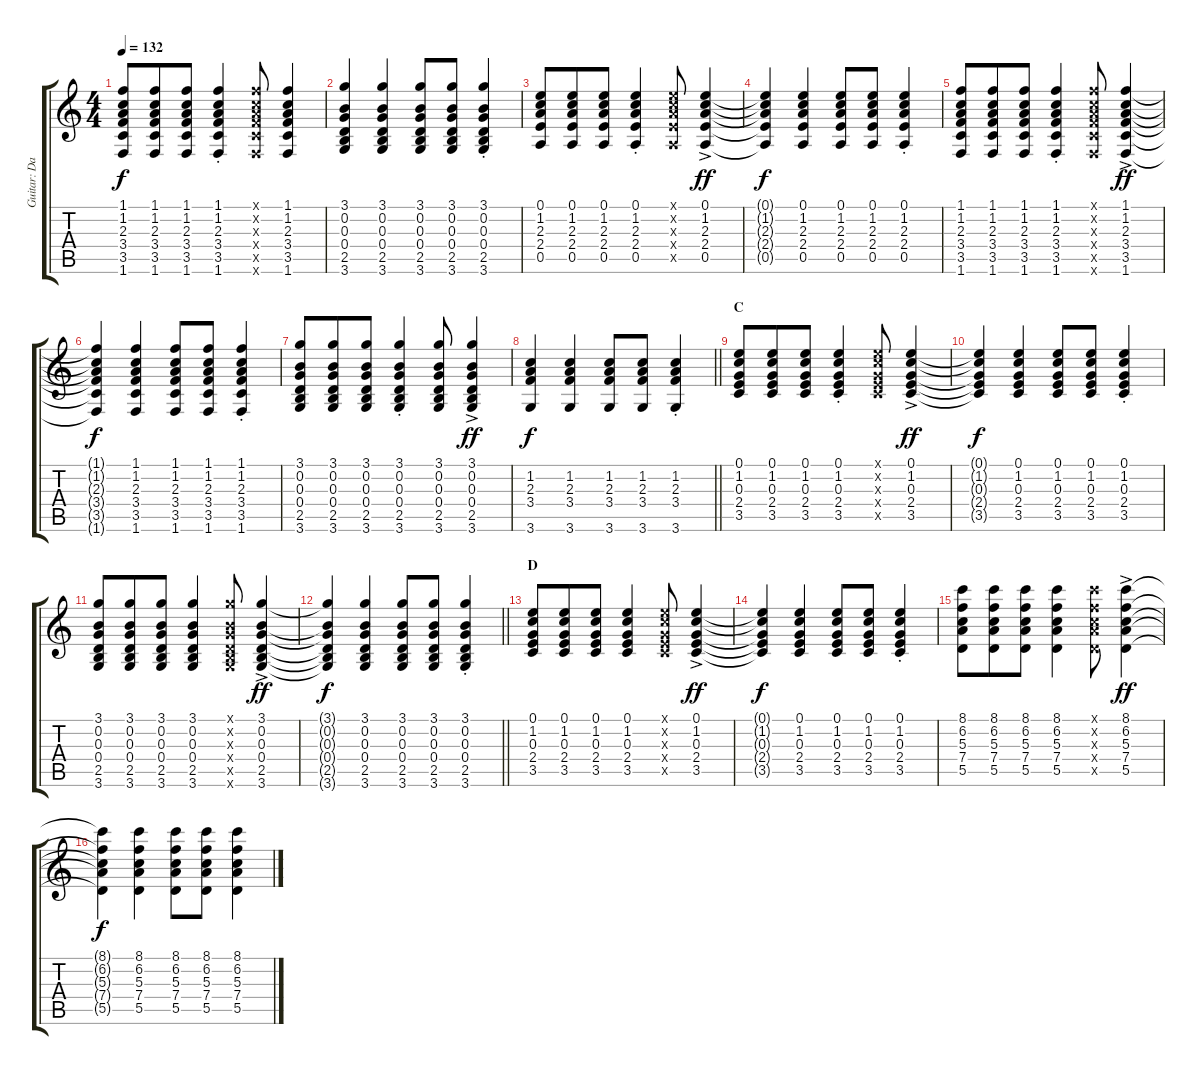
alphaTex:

\track ("Guitar: Davey Johnstone" "Guitar: Da") {instrument acousticguitarnylon}
\staff {score tabs}
\tuning (E4 B3 G3 D3 A2 E2) {hide}
\ts (4 4)
\tempo 132
\clef g2
\ks c
(1.1 1.2 2.3 3.4 3.5 1.6).8{dy f} (1.1 1.2 2.3 3.4 3.5 1.6).8{beam merge} (1.1 1.2 2.3 3.4 3.5 1.6).8 (1.1{st} 1.2{st} 2.3{st} 3.4{st} 3.5{st} 1.6{st}).4 (1.1{x} 1.2{x} 2.3{x} 3.4{x} 3.5{x} 1.6{x}).8 (1.1 1.2 2.3 3.4 3.5 1.6).4 |
(3.1 0.2 0.3 0.4 2.5 3.6).4 (3.1 0.2 0.3 0.4 2.5 3.6).4 (3.1 0.2 0.3 0.4 2.5 3.6).8 (3.1 0.2 0.3 0.4 2.5 3.6).8{beam merge} (3.1{st} 0.2{st} 0.3{st} 0.4{st} 2.5{st} 3.6{st}).4 |
(0.1 1.2 2.3 2.4 0.5).8 (0.1 1.2 2.3 2.4 0.5).8{beam merge} (0.1 1.2 2.3 2.4 0.5).8 (0.1{st} 1.2{st} 2.3{st} 2.4{st} 0.5{st}).4 (0.1{x} 1.2{x} 2.3{x} 2.4{x} 0.5{x}).8 (0.1{ac} 1.2{ac} 2.3{ac} 2.4{ac} 0.5{ac}).4{dy ff} |
(0.1{t} 1.2{t} 2.3{t} 2.4{t} 0.5{t}).4{dy f} (0.1 1.2 2.3 2.4 0.5).4 (0.1 1.2 2.3 2.4 0.5).8 (0.1 1.2 2.3 2.4 0.5).8{beam merge} (0.1{st} 1.2{st} 2.3{st} 2.4{st} 0.5{st}).4 |
(1.1 1.2 2.3 3.4 3.5 1.6).8 (1.1 1.2 2.3 3.4 3.5 1.6).8{beam merge} (1.1 1.2 2.3 3.4 3.5 1.6).8 (1.1{st} 1.2{st} 2.3{st} 3.4{st} 3.5{st} 1.6{st}).4 (1.1{x} 1.2{x} 2.3{x} 3.4{x} 3.5{x} 1.6{x}).8 (1.1{ac} 1.2{ac} 2.3{ac} 3.4{ac} 3.5{ac} 1.6{ac}).4{dy ff} |
(1.1{t} 1.2{t} 2.3{t} 3.4{t} 3.5{t} 1.6{t}).4{dy f} (1.1 1.2 2.3 3.4 3.5 1.6).4 (1.1 1.2 2.3 3.4 3.5 1.6).8 (1.1 1.2 2.3 3.4 3.5 1.6).8{beam merge} (1.1{st} 1.2{st} 2.3{st} 3.4{st} 3.5{st} 1.6{st}).4 |
(3.1 0.2 0.3 0.4 2.5 3.6).8 (3.1 0.2 0.3 0.4 2.5 3.6).8{beam merge} (3.1 0.2 0.3 0.4 2.5 3.6).8 (3.1{st} 0.2{st} 0.3{st} 0.4{st} 2.5{st} 3.6{st}).4 (3.1 0.2 0.3 0.4 2.5 3.6).8 (3.1{ac} 0.2{ac} 0.3{ac} 0.4{ac} 2.5{ac} 3.6{ac}).4{dy ff} |
\barLineRight lightlight
(1.2 2.3 3.4 3.6).4{dy f} (1.2 2.3 3.4 3.6).4 (1.2 2.3 3.4 3.6).8 (1.2 2.3 3.4 3.6).8 (1.2{st} 2.3{st} 3.4{st} 3.6{st}).4 |
\section ("" "C")
(0.1 1.2 0.3 2.4 3.5).8 (0.1 1.2 0.3 2.4 3.5).8{beam merge} (0.1 1.2 0.3 2.4 3.5).8 (0.1{st} 1.2{st} 0.3{st} 2.4{st} 3.5{st}).4 (0.1{x} 1.2{x} 0.3{x} 2.4{x} 3.5{x}).8 (0.1{ac} 1.2{ac} 0.3{ac} 2.4{ac} 3.5{ac}).4{dy ff} |
(0.1{t} 1.2{t} 0.3{t} 2.4{t} 3.5{t}).4{dy f} (0.1 1.2 0.3 2.4 3.5).4 (0.1 1.2 0.3 2.4 3.5).8 (0.1 1.2 0.3 2.4 3.5).8{beam merge} (0.1{st} 1.2{st} 0.3{st} 2.4{st} 3.5{st}).4 |
(3.1 0.2 0.3 0.4 2.5 3.6).8 (3.1 0.2 0.3 0.4 2.5 3.6).8{beam merge} (3.1 0.2 0.3 0.4 2.5 3.6).8 (3.1 0.2 0.3 0.4 2.5 3.6).4 (3.1{x} 0.2{x} 0.3{x} 0.4{x} 2.5{x} 3.6{x}).8 (3.1{ac} 0.2{ac} 0.3{ac} 0.4{ac} 2.5{ac} 3.6{ac}).4{dy ff} |
\barLineRight lightlight
(3.1{t} 0.2{t} 0.3{t} 0.4{t} 2.5{t} 3.6{t}).4{dy f} (3.1 0.2 0.3 0.4 2.5 3.6).4 (3.1 0.2 0.3 0.4 2.5 3.6).8 (3.1 0.2 0.3 0.4 2.5 3.6).8{beam merge} (3.1{st} 0.2{st} 0.3{st} 0.4{st} 2.5{st} 3.6{st}).4 |
\section ("" "D")
(0.1 1.2 0.3 2.4 3.5).8 (0.1 1.2 0.3 2.4 3.5).8{beam merge} (0.1 1.2 0.3 2.4 3.5).8 (0.1 1.2 0.3 2.4 3.5).4 (0.1{x} 1.2{x} 0.3{x} 2.4{x} 3.5{x}).8 (0.1{ac} 1.2{ac} 0.3{ac} 2.4{ac} 3.5{ac}).4{dy ff} |
(0.1{t} 1.2{t} 0.3{t} 2.4{t} 3.5{t}).4{dy f} (0.1 1.2 0.3 2.4 3.5).4 (0.1 1.2 0.3 2.4 3.5).8 (0.1 1.2 0.3 2.4 3.5).8{beam merge} (0.1{st} 1.2{st} 0.3{st} 2.4{st} 3.5{st}).4 |
(8.1 6.2 5.3 7.4 5.5).8 (8.1 6.2 5.3 7.4 5.5).8{beam merge} (8.1 6.2 5.3 7.4 5.5).8 (8.1 6.2 5.3 7.4 5.5).4 (8.1{x} 6.2{x} 5.3{x} 7.4{x} 5.5{x}).8 (8.1{ac} 6.2{ac} 5.3{ac} 7.4{ac} 5.5{ac}).4{dy ff} |
(8.1{t} 6.2{t} 5.3{t} 7.4{t} 5.5{t}).4{dy f} (8.1 6.2 5.3 7.4 5.5).4 (8.1 6.2 5.3 7.4 5.5).8 (8.1 6.2 5.3 7.4 5.5).8 (8.1 6.2 5.3 7.4 5.5).4
